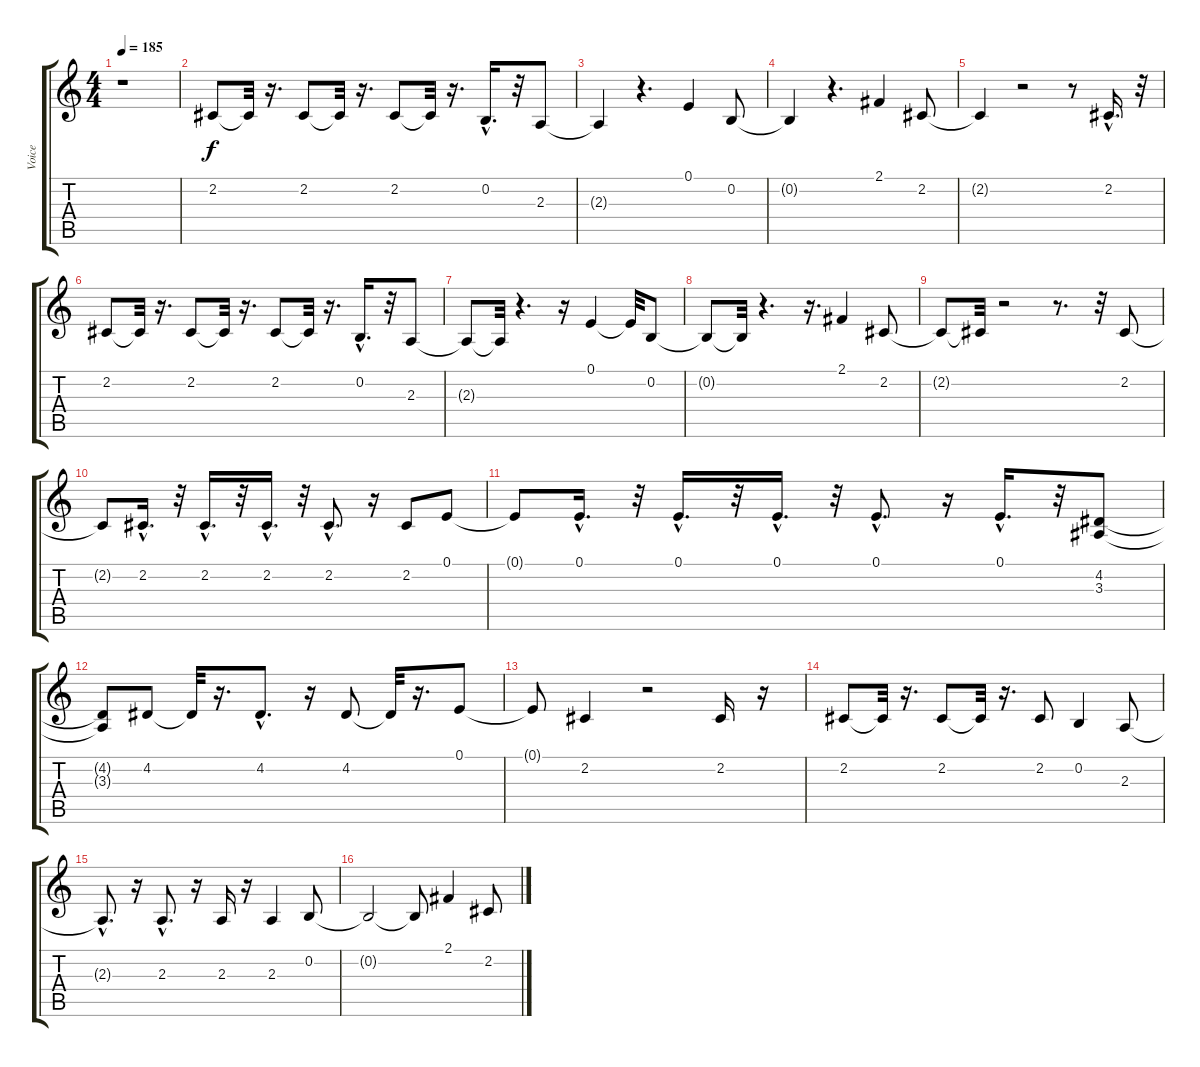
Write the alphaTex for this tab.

\track ("Voice" "Voice") {instrument englishhorn}
\staff {score tabs}
\tuning (E4 B3 G3 D3 A2 E2) {hide}
\ts (4 4)
\tempo 185
\clef g2
\ks c
r.1{dy f} |
2.2.8 2.2{t}.32 r.16{d} 2.2.8 2.2{t}.32 r.16{d} 2.2.8 2.2{t}.32 r.16{d} 0.2{hac}.16{d} r.32 2.3.8 |
2.3{t}.4 r.4{d} 0.1.4 0.2.8 |
0.2{t}.4 r.4{d} 2.1.4 2.2.8 |
2.2{t}.4 r.2 r.8 2.2{hac}.16{d} r.32 |
2.2.8 2.2{t}.32 r.16{d} 2.2.8 2.2{t}.32 r.16{d} 2.2.8 2.2{t}.32 r.16{d} 0.2{hac}.16{d} r.32 2.3.8 |
2.3{t}.8 2.3{t}.32 r.4{d} r.16 0.1.4 0.1{t}.32 0.2.8 |
0.2{t}.8 0.2{t}.32 r.4{d} r.16{d} 2.1.4 2.2.8 |
2.2{t}.8 2.2{t}.32 r.2 r.8{d} r.32 2.2.8 |
2.2{t}.8 2.2{hac}.16{d} r.32 2.2{hac}.16{d} r.32 2.2{hac}.16{d} r.32 2.2{hac}.8{d} r.16 2.2.8 0.1.8 |
0.1{t}.8 0.1{hac}.16{d} r.32 0.1{hac}.16{d} r.32 0.1{hac}.16{d} r.32 0.1{hac}.8{d} r.16 0.1{hac}.16{d} r.32 (4.2 3.3).8 |
(4.2{t} 3.3{t}).8 4.2.8 4.2{t}.32 r.16{d} 4.2{hac}.8{d} r.16 4.2.8 4.2{t}.32 r.16{d} 0.1.8 |
0.1{t}.8 2.2.4 r.2 2.2.16 r.16 |
2.2.8 2.2{t}.32 r.16{d} 2.2.8 2.2{t}.32 r.16{d} 2.2.8 0.2.4 2.3.8 |
2.3{hac t}.8{d} r.16 2.3{hac}.8{d} r.16 2.3.16 r.16 2.3.4 0.2.8 |
0.2{t}.2 0.2{t}.8 2.1.4 2.2.8
